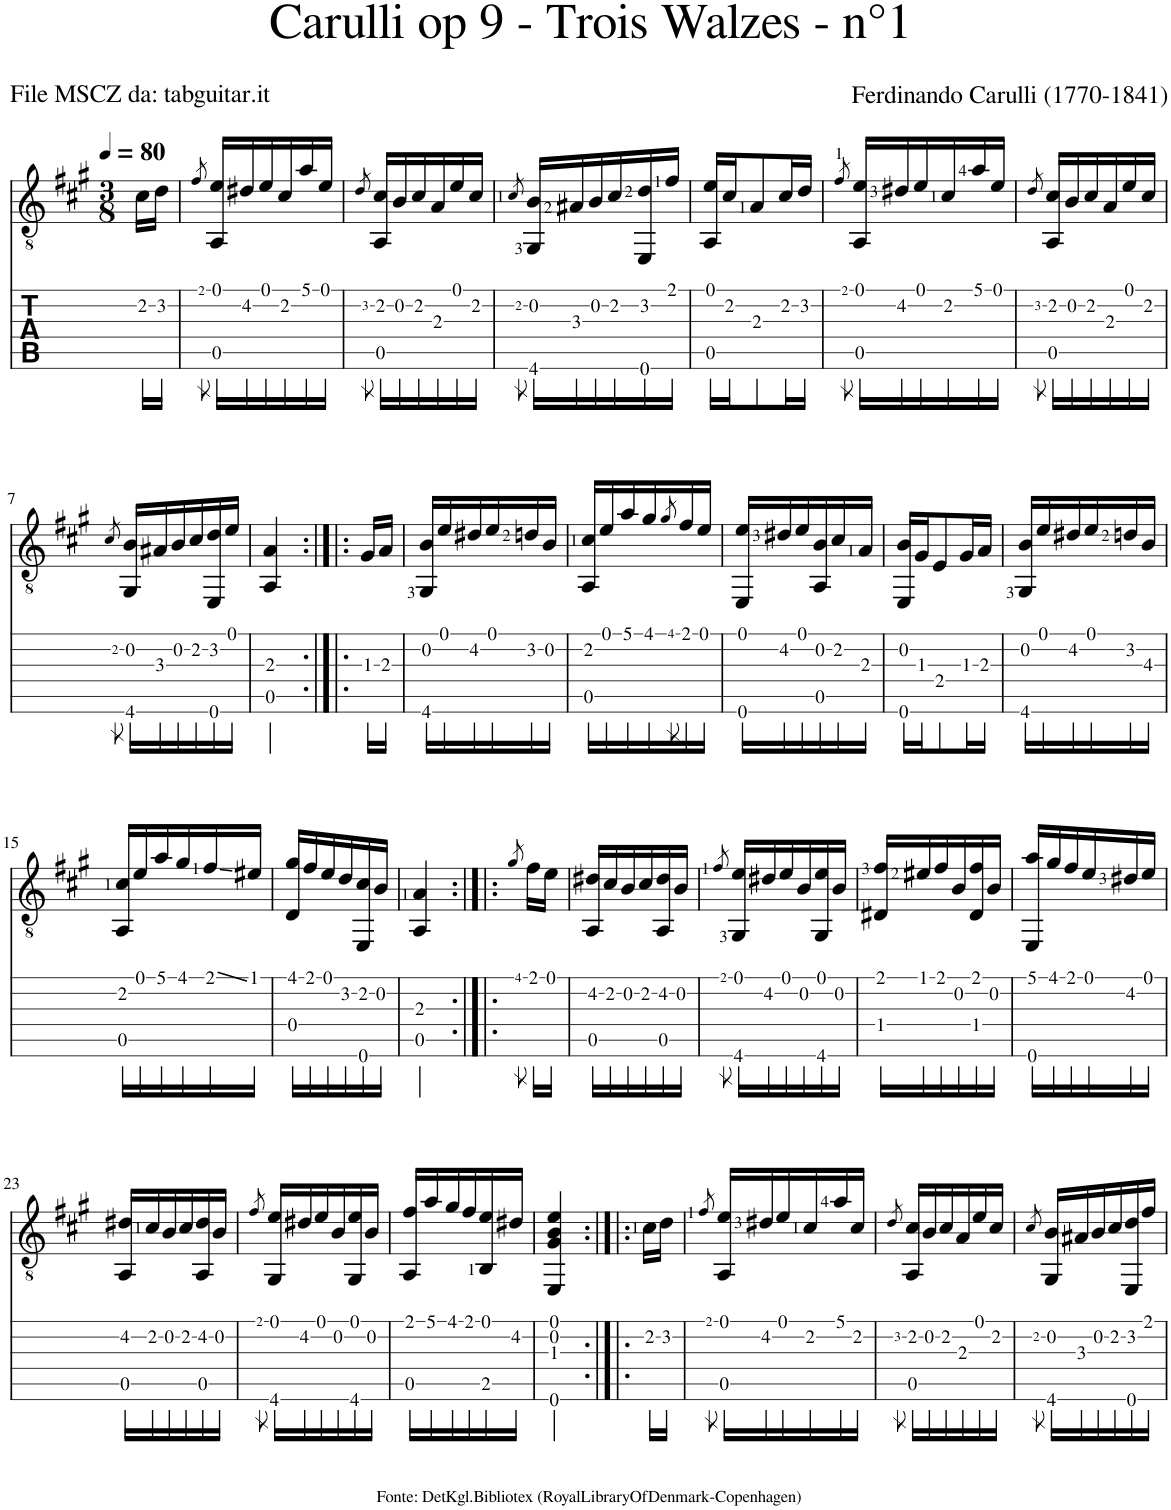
**kern	**kern
*part2	*part1
*staff2	*staff1
*I"Chitarra classica (Intavolatura)	*I"Guitar
*stria6	*
*	*clefGv2
*k[f#c#g#]	*k[f#c#g#]
*M3/8	*M3/8
*MM80	*MM80
=	=
16c#\LL	16c#\LL
16d\JJ	16d\JJ
=1	=1
8qf#\	8qf#/
16AA\ 16e\LL	16AA/ 16e/LL
16d#X\	16d#X/
16e\	16e/
16c#\	16c#/
16a\	16a/
16e\JJ	16e/JJ
=2	=2
8qd\	8qd/
16AA\ 16c#\LL	16AA/ 16c#/LL
16B\	16B/
16c#\	16c#/
16A\	16A/
16e\	16e/
16c#\JJ	16c#/JJ
=3	=3
8qc#\	8qc#/
16GG#\ 16B\LL	16GG#/ 16B/LL
16A#X\	16A#X/
16B\	16B/
16c#\	16c#/
16EE\ 16d\	16EE/ 16d/
16f#\JJ	16f#/JJ
=4	=4
16AA\ 16e\LL	16AA/ 16e/LL
16c#\J	16c#/J
8A\	8A/
16c#\L	16c#/L
16d\JJ	16d/JJ
=5	=5
8qf#\	8qf#/
16AA\ 16e\LL	16AA/ 16e/LL
16d#X\	16d#X/
16e\	16e/
16c#\	16c#/
16a\	16a/
16e\JJ	16e/JJ
=6	=6
8qd\	8qd/
16AA\ 16c#\LL	16AA/ 16c#/LL
16B\	16B/
16c#\	16c#/
16A\	16A/
16e\	16e/
16c#\JJ	16c#/JJ
!!LO:LB:g=z
=7	=7
8qc#\	8qc#/
16GG#\ 16B\LL	16GG#/ 16B/LL
16A#X\	16A#X/
16B\	16B/
16c#\	16c#/
16EE\ 16d\	16EE/ 16d/
16e\JJ	16e/JJ
=8	=8
4AA\ 4A\	4AA/ 4A/
=9:|!|:	=9:|!|:
16G#\LL	16G#/LL
16A\JJ	16A/JJ
=10	=10
16GG#\ 16B\LL	16GG#/ 16B/LL
16e\	16e/
16d#X\	16d#X/
16e\	16e/
16dn\	16dn/
16B\JJ	16B/JJ
=11	=11
16AA\ 16c#\LL	16AA/ 16c#/LL
16e\	16e/
16a\	16a/
16g#\	16g#/
8qg#\	8qg#/
16f#\	16f#/
16e\JJ	16e/JJ
=12	=12
16EE\ 16e\LL	16EE/ 16e/LL
16d#X\	16d#X/
16e\	16e/
16AA\ 16B\	16AA/ 16B/
16c#\	16c#/
16A\JJ	16A/JJ
=13	=13
16EE\ 16B\LL	16EE/ 16B/LL
16G#\J	16G#/J
8E\	8E/
16G#\L	16G#/L
16A\JJ	16A/JJ
=14	=14
16GG#\ 16B\LL	16GG#/ 16B/LL
16e\	16e/
16d#X\	16d#X/
16e\	16e/
16dn\	16dn/
16B\JJ	16B/JJ
!!LO:LB:g=z
=15	=15
16AA\ 16c#\LL	16AA/ 16c#/LL
16e\	16e/
16a\	16a/
16g#\	16g#/
16f#\	16f#/
16e#X\JJ	16e#X/JJ
=16	=16
16D\ 16g#\LL	16D/ 16g#/LL
16f#\	16f#/
16e\	16e/
16d\	16d/
16EE\ 16c#\	16EE/ 16c#/
16B\JJ	16B/JJ
=17	=17
4AA\ 4A\	4AA/ 4A/
=18:|!|:	=18:|!|:
8qg#\	8qg#/
16f#\LL	16f#\LL
16e\JJ	16e\JJ
=19	=19
16AA\ 16d#X\LL	16AA/ 16d#X/LL
16c#\	16c#/
16B\	16B/
16c#\	16c#/
16AA\ 16d#\	16AA/ 16d#/
16B\JJ	16B/JJ
=20	=20
8qf#\	8qf#/
16GG#\ 16e\LL	16GG#/ 16e/LL
16d#X\	16d#X/
16e\	16e/
16B\	16B/
16GG#\ 16e\	16GG#/ 16e/
16B\JJ	16B/JJ
=21	=21
16D#X\ 16f#\LL	16D#X/ 16f#/LL
16e#X\	16e#X/
16f#\	16f#/
16B\	16B/
16D#\ 16f#\	16D#/ 16f#/
16B\JJ	16B/JJ
=22	=22
16EE\ 16a\LL	16EE/ 16a/LL
16g#\	16g#/
16f#\	16f#/
16e\	16e/
16d#X\	16d#X/
16e\JJ	16e/JJ
!!LO:LB:g=z
=23	=23
16AA\ 16d#X\LL	16AA/ 16d#X/LL
16c#\	16c#/
16B\	16B/
16c#\	16c#/
16AA\ 16d#\	16AA/ 16d#/
16B\JJ	16B/JJ
=24	=24
8qf#\	8qf#/
16GG#\ 16e\LL	16GG#/ 16e/LL
16d#X\	16d#X/
16e\	16e/
16B\	16B/
16GG#\ 16e\	16GG#/ 16e/
16B\JJ	16B/JJ
=25	=25
16AA\ 16f#\LL	16AA/ 16f#/LL
16a\	16a/
16g#\	16g#/
16f#\	16f#/
16BB\ 16e\	16BB/ 16e/
16d#X\JJ	16d#X/JJ
=26	=26
4EE\ 4G#\ 4B\ 4e\	4EE/ 4G#/ 4B/ 4e/
=27:|!|:	=27:|!|:
16c#\LL	16c#\LL
16d\JJ	16d\JJ
=28	=28
8qf#\	8qf#/
16AA\ 16e\LL	16AA/ 16e/LL
16d#X\	16d#X/
16e\	16e/
16c#\	16c#/
16a\	16a/
16c#\JJ	16c#/JJ
=29	=29
8qd\	8qd/
16AA\ 16c#\LL	16AA/ 16c#/LL
16B\	16B/
16c#\	16c#/
16A\	16A/
16e\	16e/
16c#\JJ	16c#/JJ
=30	=30
8qc#\	8qc#/
16GG#\ 16B\LL	16GG#/ 16B/LL
16A#X\	16A#X/
16B\	16B/
16c#\	16c#/
16EE\ 16d\	16EE/ 16d/
16f#\JJ	16f#/JJ
=	=
*-	*-
